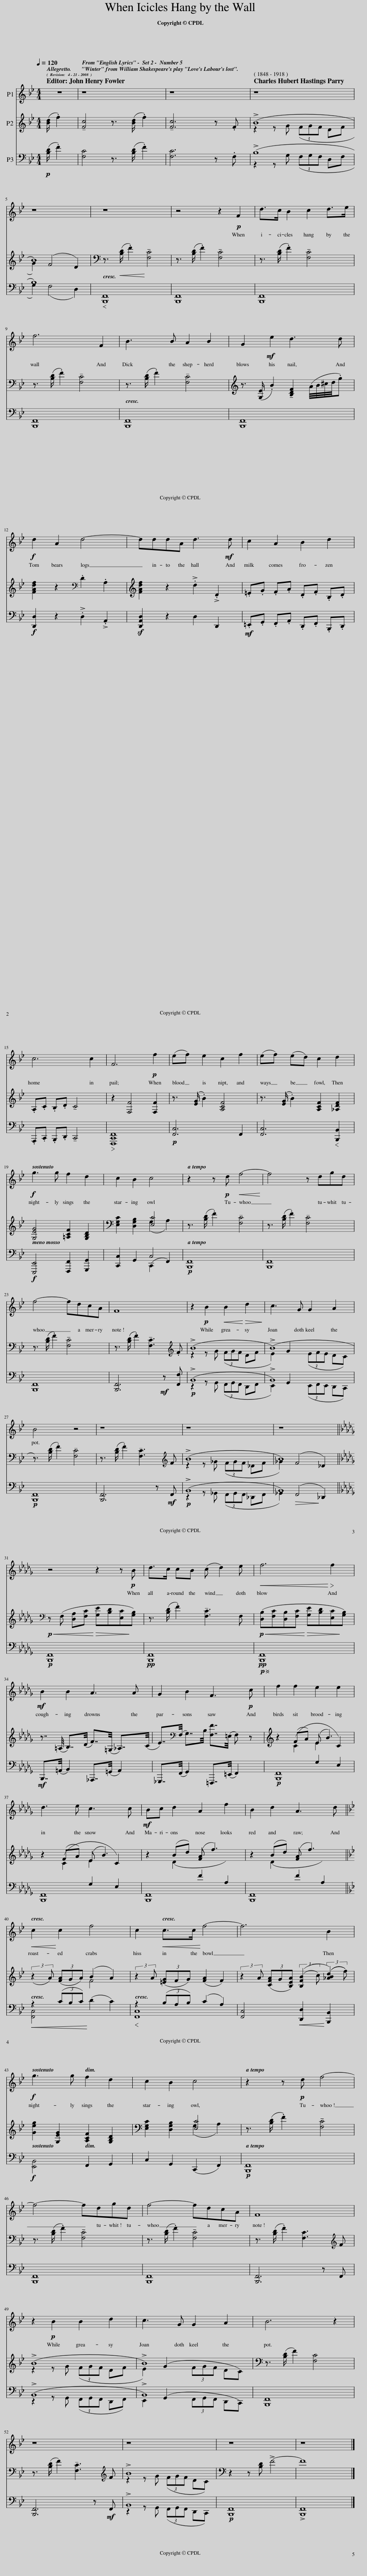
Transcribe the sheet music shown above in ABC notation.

X:1
%%score 1 ( 2 3 ) ( 4 5 )
L:1/8
Q:1/4=120
M:4/4
I:linebreak $
K:Bb
V:1 treble
V:2 treble
V:3 treble
V:4 bass
V:5 bass
V:1
 z5/2 | z8 | z8 | z8 |$ z8 | %5
 z8 | z4 z2!p! F2 | d>c B2 c2 d>e |$ f6 F2 | B3 B A2 B2 | %10
 G2!mf! e2 d3 d |$!f! d2 A2 d4- | dddA d3!mf! d | c2 A2 B2 d2 |$ c6 c2 | %15
 F6!p! f2 | (ef) e2 c2 f2 | (ef) (ed) c2 d2 |$!f! g3 g f2 d2 | c2 B2 c4 | %20
 z2 z!p! d!<(! f4-!<)! | f4 z dgd |$ f4- fdcA | F8 | z2!p! B2!<(! B2!<)!!>(! d2!>)! | %25
 c3 G G2 A2 |$ B4 z4 | z8 | z8 | z8 ||$ %30
[K:Db] z4 z2 z!p! B | d>c cB (c d2) e |!<(! f6!<)!!>)!!>(! f2 |$!mf! B2 B2 A3 A | G2 B2 F3!p! c | %35
 f2 f2 e2 e2 |$ d3 e c3 c |!mf! Bc d2 A2 f2 | B2 d2 A3 d ||$[K:Bb]!<(! c2!<)! c2 f4 | %40
 c2!<(! c>c!<)! f4- | f6 B2 |$!f! g3 g f2 d2 | c2 B2 c4 | z2 z!p! d f4- |$ %45
 f4- fdgd | f4- fdcA | F8 |$ z2!p! B2 B2 d2 | c3 G G2 A2 | %50
 B6 z2 |$ z8 | z8 | z8 | z8 |] %55
V:2
 ([Bd]/ .f2) | !tenuto![Fc]4 z3/2 ([Bd]/ .f2) | !tenuto![Fc]6 z .F | (!>!B8 |$ B8) | %5
 z3/2!<(! ([B,D]/ .F2)!<)! !tenuto![F,C]4 | z3/2 ([B,D]/ .F2) !tenuto![F,C]4 | z3/2 ([B,D]/ .F2) !tenuto![F,C]4 |$ z3/2 ([B,D]/ .F2) !tenuto![F,C]4 | z3/2 ([B,D]/ .F2) !tenuto![F,C]4 | %10
 z3/2 ([G,E]/ .B2) !tenuto![B,DF]2 (A/4B/4^c/4d/4.g) |$ [FAdf]2 z2[K:bass] .D2 .A,2 | [FAdf]2 z2 !>!.d2 !>!.D2 | .=E.G .F.A .D.F .B,.D |$ .A,.C .B,.D !tenuto!C4 | %15
 z2 [F,F]4 [F,F]2 | z3/2 ([EG]/ .B2) [A,CF]4 | z3/2 ([EG]/ .B2) [A,CF]2 [_A,DF]2 |$ [G,EG]4 [=A,CF]2 [G,B,D]2 | [E,G,C]2 [D,G,B,]2 (G,2 A,2) | %20
 z3/2 ([B,D]/ .F2) !tenuto![F,C]4 | z3/2 ([B,D]/ .F2) !tenuto![F,C]4 |$ z3/2 ([B,D]/ .F2) !tenuto![F,C]4 | z3/2 ([B,D]/ .F2) !tenuto![F,C]3[K:treble] .F | (!>!B8 | %25
 (!>!B8) |$ z3/2) ([B,D]/ .F2) !tenuto![F,C]4 | z3/2 ([B,D]/ .F2) !tenuto![F,C]3[K:treble] F | (!>!B8 | B8) ||$ %30
[K:Db][K:bass]!p!!<(! z (F, [D,A,][F,C]!<)!!>(! [G,E][B,D][E,C]!>)![G,B,]) | z3/2 ([B,D]/ .F2) !tenuto![F,C]3 F, |!p!!<(! ([D,B,][F,C][D,B,][F,C]!<)!!>(! [G,E][B,D][E,C]!>)![G,B,]) |$ z7/4 (=A,/4 B,7/4)(D/4 F7/4)(=G,/4 _A,7/4)(C/4 | E7/4)[K:bass](F,/4 G,7/4)B,/4 [F,F]7/4(=E,/4 F,) z | %35
 z2 (FA) (E B3) |$ z2 (FA) (E B3) | z2 (Bd) (A f3) | z2 (Bd) (A f3) ||$[K:Bb] (3:2:2(z2 A) (3([FA]GA) (B2 A2) | %40
 (3:2:2z2 A (3([=EG]FG) ([FA]2 F2) | (3:2:2z2 A (3([CFA]G[B,EA]) (3:2:2(([B,FB]2 c) (3:2:2(([_ABd]2) f)) |$ [Geg]2 [G,EG]2 [A,CF]2 [G,B,D]2 | [E,G,C]2 [D,G,B,]2 (G,2 A,2) | z3/2 ([B,D]/ .F2) !tenuto![F,C]4 |$ %45
 z3/2 ([B,D]/ .F2) !tenuto![F,C]4 | z3/2 ([B,D]/ .F2) !tenuto![F,C]4 | z3/2 ([B,D]/ .F2) [F,C]3[K:treble] F |$ (!>!B8 | !>!B8) | %50
 z3/2 ([B,D]/ F2) [F,C]4 |$ z3/2 ([B,D]/ F2) !tenuto![F,C]3[K:treble] F | !>!B8 | z2 z [B,D] !>!F4- | F8 |] %55
V:3
 x5/2 | x8 | x8 | z2 z G (3(FGF DF |$ G2) (F4 D2) | %5
 x8 | x8 | x8 |$ x8 | x8 | %10
 x8 |$ x4[K:bass] x4 | x8 | x8 |$ x8 | %15
 x8 | x8 | x8 |$ x8 | x4 [E,C]4 | %20
 x8 | x8 |$ x8 | x7[K:treble] x | z2 z G (3(FGF DF | %25
 E2) G2 (3(EFE DC) |$ x8 | x7[K:treble] x | z2 z _G (3(FGF _DF | _G2) (F4 _D2) ||$ %30
[K:Db][K:bass] x8 | x8 | x8 |$ x8 | x7/4[K:bass] x25/4 | %35
 x2 (C2 E2 C2) |$ x2 (C2 E2 C2) | x2 (D2 F2 x2) | x2 (D2 F2 x2) ||$[K:Bb] x4 F4 | %40
 x4 x4 | x8 |$ x8 | x4 [E,C]4 | x8 |$ %45
 x8 | x8 | x7[K:treble] x |$ z2 z G (3(FGF DF | E2) (G2 (3FGF DC) | %50
 x8 |$ x7[K:treble] x | z2 z G (3(FGF DC) | x8 | x8 |] %55
V:4
!p! ([B,D]/ .F2) | [F,C]4 z3/2 ([B,D]/ .F2) | [F,C]6 z .F, | (!>!B,8 |$ B,8) | %5
!<(! [B,,,F,,]8!<)! | [B,,,F,,]8 | [B,,,F,,]8 |$ [B,,,F,,]8 | [B,,,F,,]8 | %10
 [B,,,F,,]8 |$!f! [D,,D,]2 z2 !>!.D,2 !>!.A,,2 | [D,,A,,D,]2 z2 D,2 D,,2 |!mf! .=E,,.G,, .F,,.A,, .D,,.F,, .B,,,.D,, |$ .A,,,.C,, .B,,,.D,, !tenuto!C,,4 | %15
!>(! [F,,,C,,F,,]8!>)! |!p! [F,,C,]6 F,,2 | [F,,C,]6!<)!!<(! [B,,,B,,]2 |$!f! [E,,,E,,]4 [F,,,F,,]2 [G,,,G,,]2 | [C,,C,]2 G,,2 C,4 | %20
!p! [B,,,F,,]8 | [B,,,F,,]8 |$ [B,,,F,,]8 | [B,,,F,,]6!mf! z [F,,F,] |!p! (!>!B,,8 | %25
 !>!B,,8) |$!p! [B,,,F,,]8 | [B,,,F,,]6 z!mf! F,, |!p! (!>!B,,8 | B,,8) ||$ %30
[K:Db]!p!!>(!!<(! [B,,,F,,]8!>)!!<)! |!pp! [B,,,F,,]8 |!p!!pp!!>(!!<(! [B,,,F,,]8!>)!!<)! |$!mf! B,,,7/4(=A,,/4 B,,2) _A,,,7/4(=G,,/4 A,,2) | _G,,,7/4(F,,/4 G,,2) =F,,,7/4(=E,,/4 F,,2) | %35
!p! [B,,,F,,]8 |$ [B,,,F,,]8 | [B,,,F,,]8 | [B,,,F,,]8 ||$[K:Bb]!<(! z2 (3(CB,C)!<)! (D2 C2) | %40
!<(! z2 (3(B,A,B,) (C2 A,2)!<)! | [F,,C,]4!<(! [D,,D,]2!<)! [B,,,B,,]2 |$!f! [E,,B,,]4 F,,2 G,,2 | C,2 G,,2 (C,,2 F,,2) |!p! [B,,,F,,]8 |$ %45
 [B,,,F,,]8 | [B,,,F,,]8 | [B,,,F,,]6 z F,, |$ (!>!B,,8 | !>!B,,8) | %50
 [B,,,F,,]8 |$ [B,,,F,,]6 z!mf! F,, | !>!B,,8 |!p! [B,,,F,,]8 | !>![B,,,F,,]8 |] %55
V:5
 x5/2 | x8 | x8 | z2 z G, (3(F,G,F, D,F, |$ G,2) (F,4 D,2) | %5
 x8 | x8 | x8 |$ x8 | x8 | %10
 x8 |$ x8 | x8 | x8 |$ x8 | %15
 x8 | x8 | x8 |$ x8 | x4 (C,,2 F,,2) | %20
 x8 | x8 |$ x8 | x8 | z2 z G,, (3(F,,G,,F,, D,,F,, | %25
 E,,2) G,,2 (3(E,,F,,E,, D,,C,,) |$ x8 | x8 | z2 z _G,, (3(F,,G,,F,, _D,,F,, | _G,,2)!>(! (F,,4!>)! _D,,2) ||$ %30
[K:Db] x8 | x8 | x8 |$ x8 | x8 | %35
 x4 G,2 E,2 |$ x4 G,2 E,2 | x4 F2 A,2 | x4 F2 A,2 ||$[K:Bb] [F,,C,]4 x4 | %40
 [F,,C,]8 | x8 |$ x8 | x8 | x8 |$ %45
 x8 | x8 | x8 |$ z2 z G,, (3(F,,G,,F,, D,,F,,) | E,,2 (G,,2 (3F,,G,,F,, D,,C,,) | %50
 x8 |$ x8 | z2 z G,, (3(F,,G,,F,, D,,C,,) | x8 | x8 |] %55
